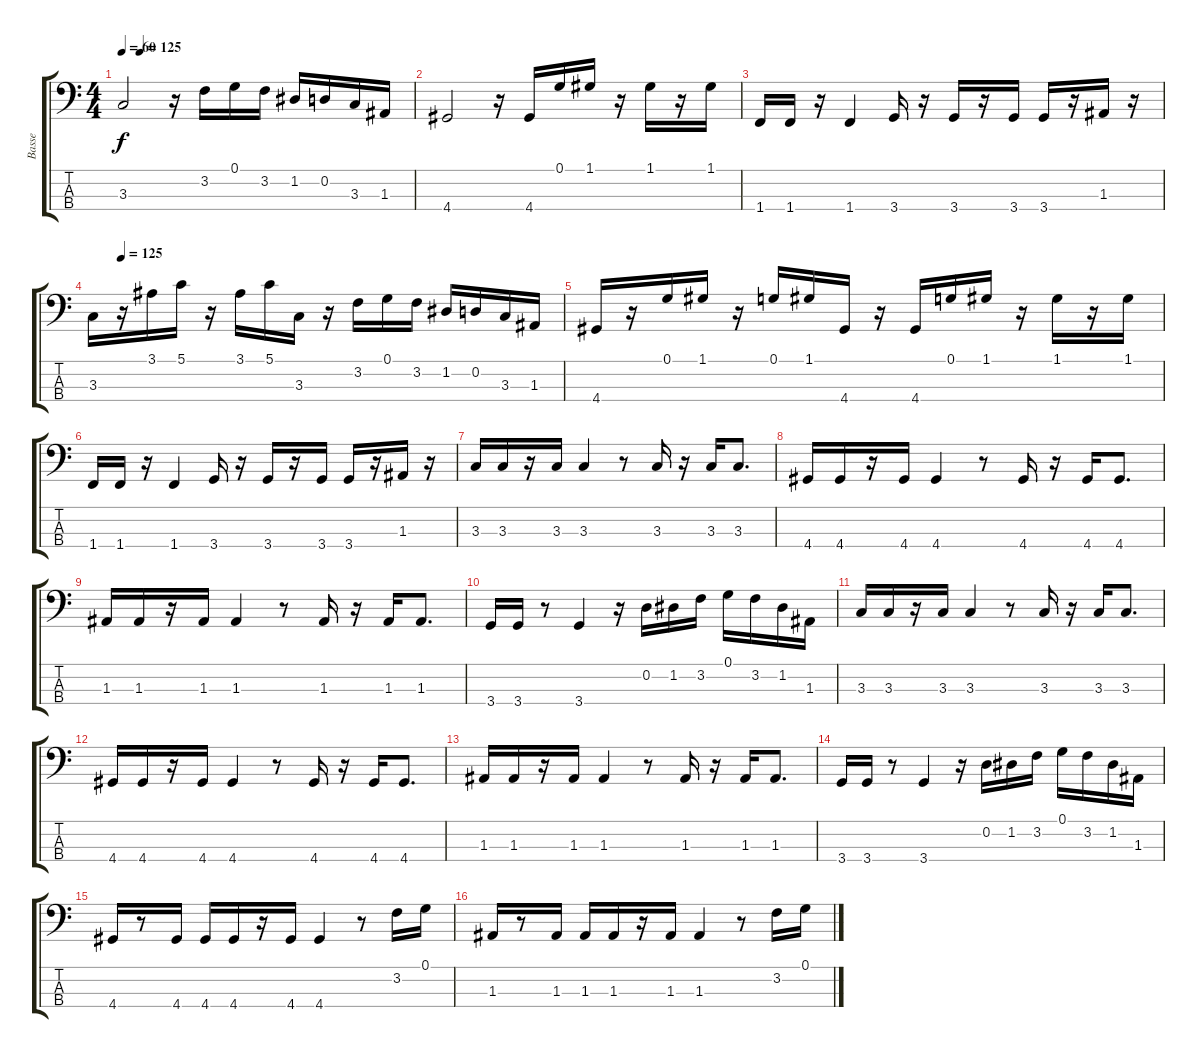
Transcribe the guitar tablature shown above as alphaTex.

\track ("Basse" "Basse") {instrument electricbasspick}
\staff {score tabs}
\tuning (G2 D2 A1 E1) {hide}
\ts (4 4)
\tempo 60
\tempo (125 0.0625)
\tempo 60
\clef f4
\ks c
3.3.2{dy f instrument electricbasspick} r.16 3.2.16 0.1.16 3.2.16 1.2.16 0.2.16 3.3.16 1.3.16 |
4.4.2 r.16 4.4.16 0.1.16 1.1.16 r.16 1.1.16 r.16 1.1.16 |
1.4.16 1.4.16 r.16 1.4.4 3.4.16 r.16 3.4.16 r.16 3.4.16 3.4.16 r.16 1.3.16 r.16 |
\tempo (125 0.0625)
3.3.16 r.16 3.1.16 5.1.16 r.16 3.1.16 5.1.16 3.3.16 r.16 3.2.16 0.1.16 3.2.16 1.2.16 0.2.16 3.3.16 1.3.16 |
4.4.16 r.16 0.1.16 1.1.16 r.16 0.1.16 1.1.16 4.4.16 r.16 4.4.16 0.1.16 1.1.16 r.16 1.1.16 r.16 1.1.16 |
1.4.16 1.4.16 r.16 1.4.4 3.4.16 r.16 3.4.16 r.16 3.4.16 3.4.16 r.16 1.3.16 r.16 |
3.3.16 3.3.16 r.16 3.3.16 3.3.4 r.8 3.3.16 r.16 3.3.16 3.3.8{d} |
4.4.16 4.4.16 r.16 4.4.16 4.4.4 r.8 4.4.16 r.16 4.4.16 4.4.8{d} |
1.3.16 1.3.16 r.16 1.3.16 1.3.4 r.8 1.3.16 r.16 1.3.16 1.3.8{d} |
3.4.16 3.4.16 r.8 3.4.4 r.16 0.2.16 1.2.16 3.2.16 0.1.16 3.2.16 1.2.16 1.3.16 |
3.3.16 3.3.16 r.16 3.3.16 3.3.4 r.8 3.3.16 r.16 3.3.16 3.3.8{d} |
4.4.16 4.4.16 r.16 4.4.16 4.4.4 r.8 4.4.16 r.16 4.4.16 4.4.8{d} |
1.3.16 1.3.16 r.16 1.3.16 1.3.4 r.8 1.3.16 r.16 1.3.16 1.3.8{d} |
3.4.16 3.4.16 r.8 3.4.4 r.16 0.2.16 1.2.16 3.2.16 0.1.16 3.2.16 1.2.16 1.3.16 |
4.4.16 r.8 4.4.16 4.4.16 4.4.16 r.16 4.4.16 4.4.4 r.8 3.2.16 0.1.16 |
1.3.16 r.8 1.3.16 1.3.16 1.3.16 r.16 1.3.16 1.3.4 r.8 3.2.16 0.1.16
